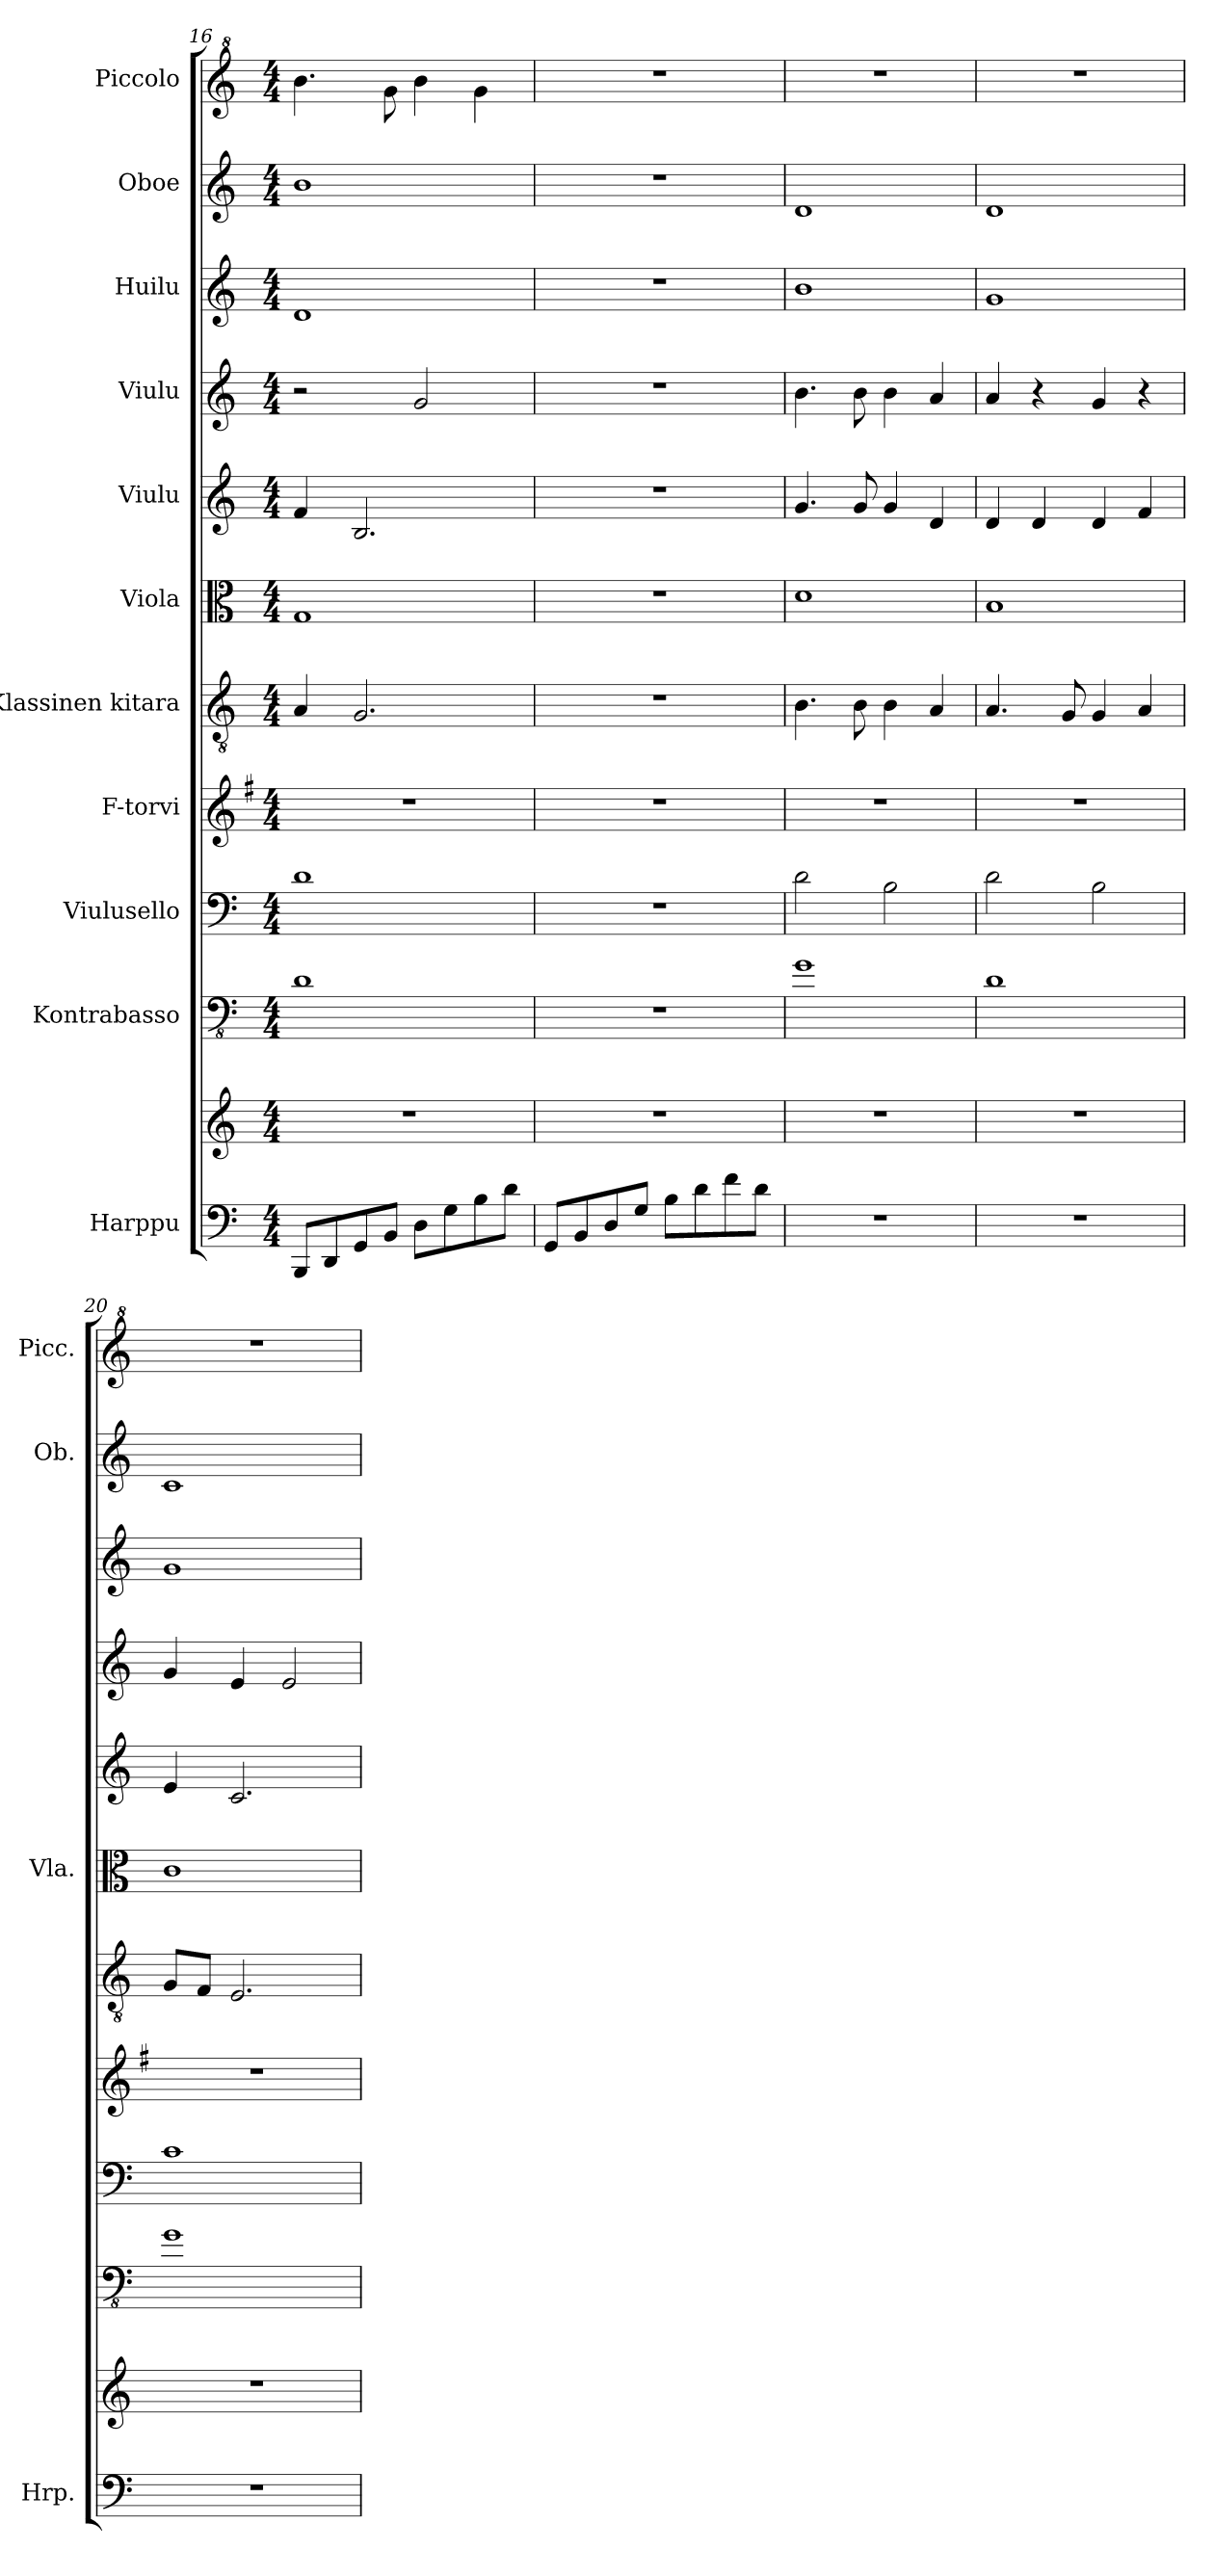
**kern	**kern	**kern	**kern	**kern	**kern	**kern	**kern	**kern	**kern	**kern	**kern
*part11	*part11	*part10	*part9	*part8	*part7	*part6	*part5	*part4	*part3	*part2	*part1
*staff12	*staff11	*staff10	*staff9	*staff8	*staff7	*staff6	*staff5	*staff4	*staff3	*staff2	*staff1
*I"Harppu	*	*I"Kontrabasso	*I"Viulusello	*I"F-torvi	*I"Klassinen kitara	*I"Viola	*I"Viulu	*I"Viulu	*I"Huilu	*I"Oboe	*I"Piccolo
*I'Hrp.	*	*	*	*	*	*I'Vla.	*	*	*	*I'Ob.	*I'Picc.
!!LO:PB:g=z
*clefF4	*clefG2	*clefFv4	*clefF4	*clefG2	*clefGv2	*clefC3	*clefG2	*clefG2	*clefG2	*clefG2	*clefG^2
*	*	*ITrd7c12	*	*ITrd4c7	*	*	*	*	*	*	*ITrd-7c-12
*k[]	*k[]	*k[]	*k[]	*k[]	*k[]	*k[]	*k[]	*k[]	*k[]	*k[]	*k[]
*M4/4	*M4/4	*M4/4	*M4/4	*M4/4	*M4/4	*M4/4	*M4/4	*M4/4	*M4/4	*M4/4	*M4/4
=16	=16	=16	=16	=16	=16	=16	=16	=16	=16	=16	=16
8BBB/L	1r	1DD	1d	1r	4A/	1G	4f/	2r	1d	1b	4.bbb\
8DD/	.	.	.	.	.	.	.	.	.	.	.
8GG/	.	.	.	.	2.G/	.	2.B/	.	.	.	.
8BB/J	.	.	.	.	.	.	.	.	.	.	8ggg\
8D\L	.	.	.	.	.	.	.	2g/	.	.	4bbb\
8G\	.	.	.	.	.	.	.	.	.	.	.
8B\	.	.	.	.	.	.	.	.	.	.	4ggg\
8d\J	.	.	.	.	.	.	.	.	.	.	.
=17	=17	=17	=17	=17	=17	=17	=17	=17	=17	=17	=17
8GG/L	1r	1r	1r	1r	1r	1r	1r	1r	1r	1r	1r
8BB/	.	.	.	.	.	.	.	.	.	.	.
8D/	.	.	.	.	.	.	.	.	.	.	.
8G/J	.	.	.	.	.	.	.	.	.	.	.
8B\L	.	.	.	.	.	.	.	.	.	.	.
8d\	.	.	.	.	.	.	.	.	.	.	.
8f\	.	.	.	.	.	.	.	.	.	.	.
8d\J	.	.	.	.	.	.	.	.	.	.	.
=18	=18	=18	=18	=18	=18	=18	=18	=18	=18	=18	=18
1r	1r	1GG	2d\	1r	4.B\	1d	4.g/	4.b\	1b	1d	1r
.	.	.	.	.	8B\	.	8g/	8b\	.	.	.
.	.	.	2B\	.	4B\	.	4g/	4b\	.	.	.
.	.	.	.	.	4A/	.	4d/	4a/	.	.	.
=19	=19	=19	=19	=19	=19	=19	=19	=19	=19	=19	=19
1r	1r	1DD	2d\	1r	4.A/	1B	4d/	4a/	1g	1d	1r
.	.	.	.	.	.	.	4d/	4r	.	.	.
.	.	.	.	.	8G/	.	.	.	.	.	.
.	.	.	2B\	.	4G/	.	4d/	4g/	.	.	.
.	.	.	.	.	4A/	.	4f/	4r	.	.	.
=20	=20	=20	=20	=20	=20	=20	=20	=20	=20	=20	=20
1r	1r	1GG	1c	1r	8G/L	1c	4e/	4g/	1g	1c	1r
.	.	.	.	.	8F/J	.	.	.	.	.	.
.	.	.	.	.	2.E/	.	2.c/	4e/	.	.	.
.	.	.	.	.	.	.	.	2e/	.	.	.
=	=	=	=	=	=	=	=	=	=	=	=
*-	*-	*-	*-	*-	*-	*-	*-	*-	*-	*-	*-
